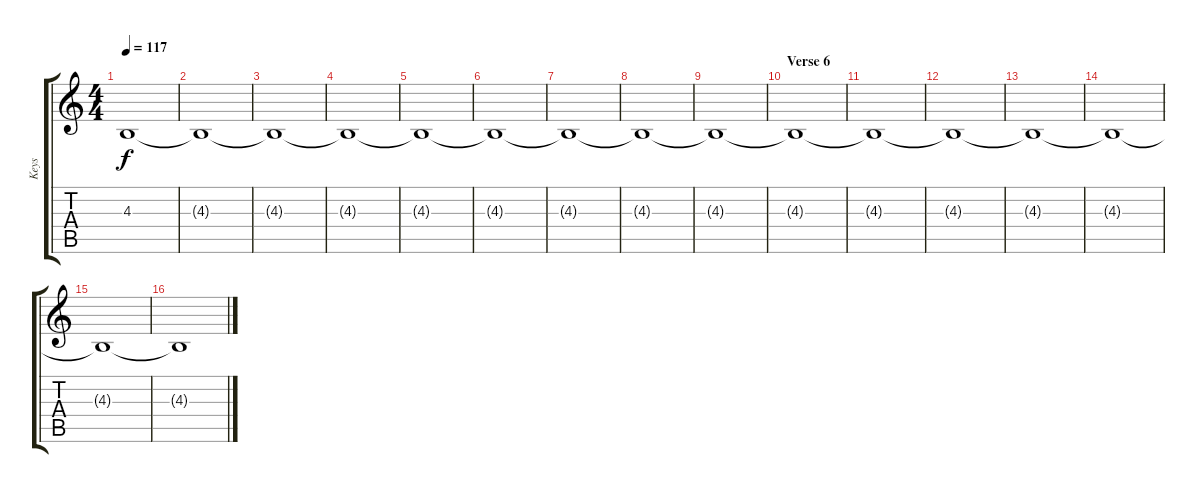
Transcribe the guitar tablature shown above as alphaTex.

\track ("Keys" "Keys") {instrument drawbarorgan}
\staff {score tabs}
\tuning (E4 B3 G3 D3 A2 E2) {hide}
\ts (4 4)
\tempo 117
\clef g2
\ks c
4.3{t}.1{dy f} |
4.3{t}.1 |
4.3{t}.1 |
4.3{t}.1 |
4.3{t}.1 |
4.3{t}.1 |
4.3{t}.1 |
4.3{t}.1 |
4.3{t}.1 |
\section ("" "Verse 6")
4.3{t}.1 |
4.3{t}.1 |
4.3{t}.1 |
4.3{t}.1 |
4.3{t}.1 |
4.3{t}.1 |
4.3{t}.1
